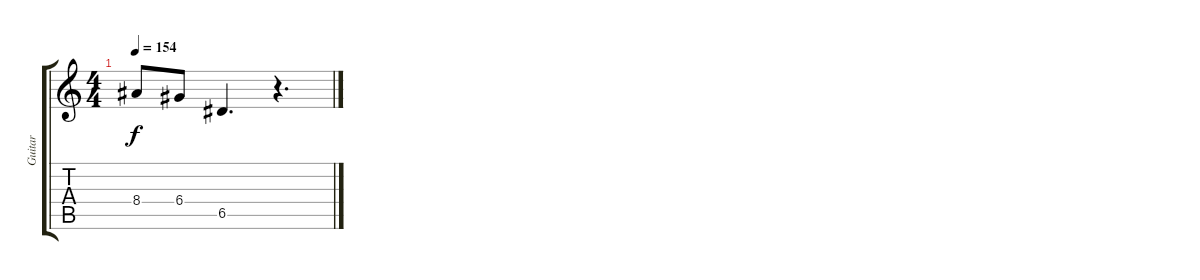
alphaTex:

\track ("Guitar" "Guitar") {instrument distortionguitar}
\staff {score tabs}
\tuning (E4 B3 G3 D3 A2 E2) {hide}
\ts (4 4)
\tempo 154
\clef g2
\ks c
8.4.8{dy f} 6.4.8 6.5.4{d} r.4{d}
